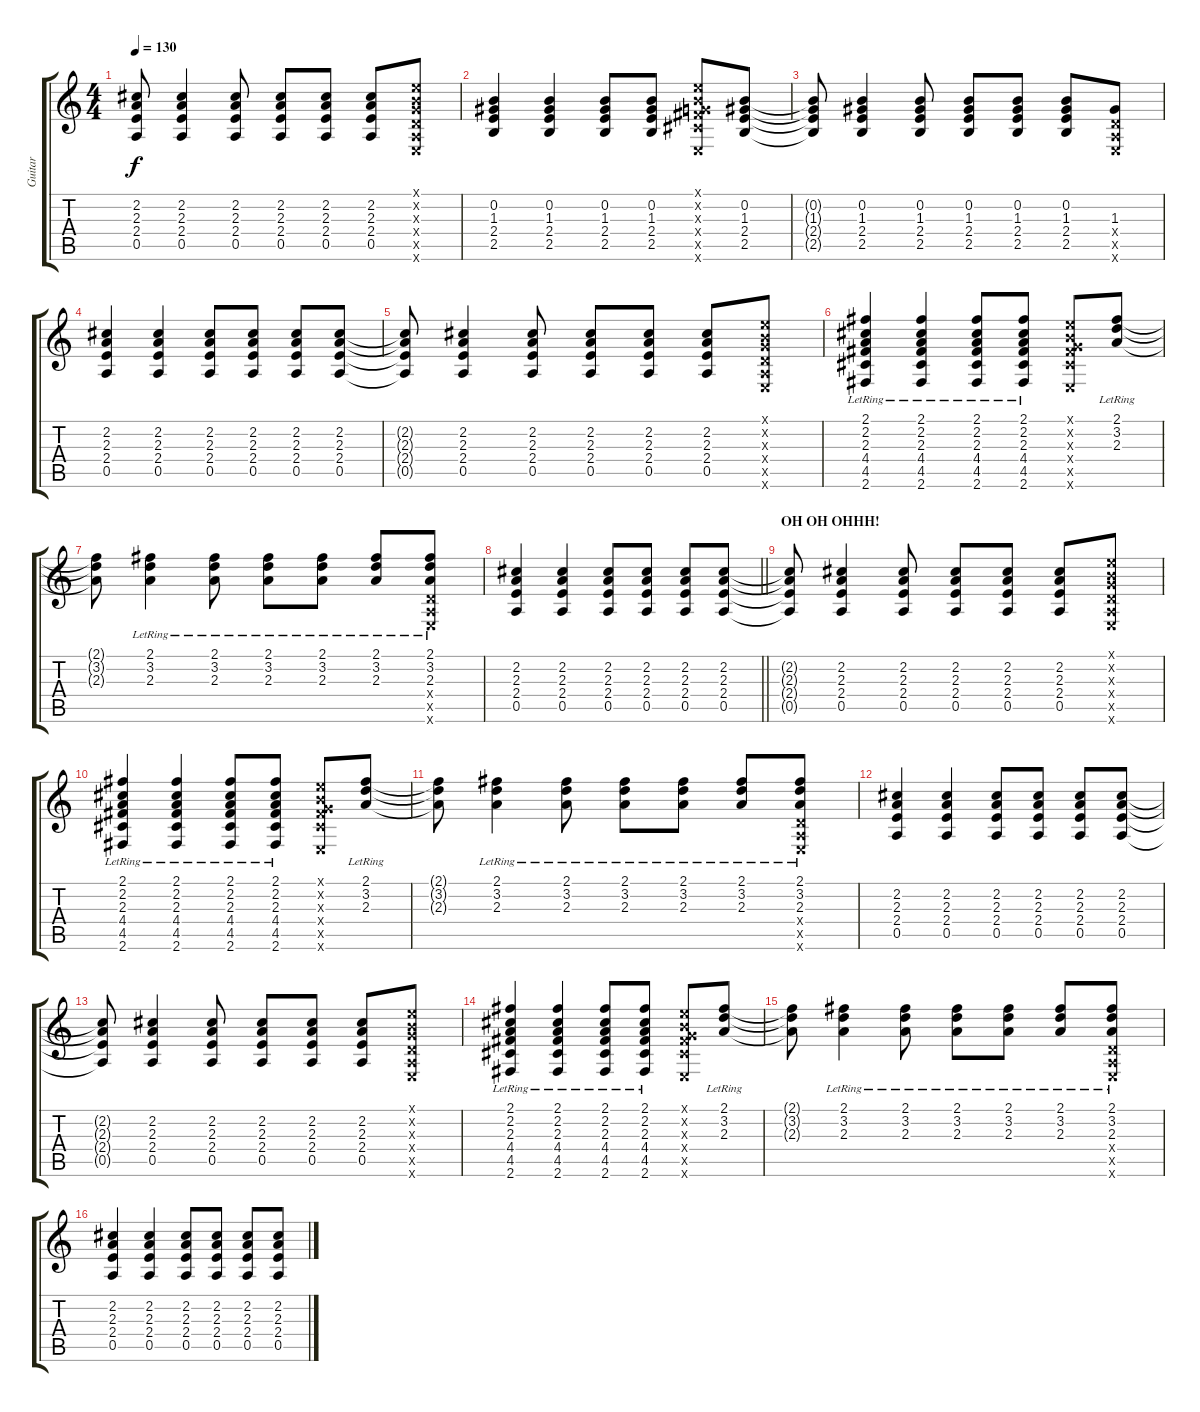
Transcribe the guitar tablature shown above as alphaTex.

\track ("Guitar" "Guitar") {instrument acousticguitarsteel}
\staff {score tabs}
\tuning (E4 B3 G3 D3 A2 E2) {hide}
\ts (4 4)
\tempo 130
\clef g2
\ks c
(2.2{t} 2.3{t} 2.4{t} 0.5{t}).8{dy f} (2.2 2.3 2.4 0.5).4 (2.2 2.3 2.4 0.5).8 (2.2 2.3 2.4 0.5).8 (2.2 2.3 2.4 0.5).8 (2.2 2.3 2.4 0.5).8 (0.1{x} 0.2{x} 0.3{x} 0.4{x} 0.5{x} 0.6{x}).8 |
(0.2 1.3 2.4 2.5).4 (0.2 1.3 2.4 2.5).4 (0.2 1.3 2.4 2.5).8 (0.2 1.3 2.4 2.5).8 (0.1{x} 0.2{x} 0.3{x} 4.4{x} 4.5{x} 0.6{x}).8 (0.2 1.3 2.4 2.5).8 |
(0.2{t} 1.3{t} 2.4{t} 2.5{t}).8 (0.2 1.3 2.4 2.5).4 (0.2 1.3 2.4 2.5).8 (0.2 1.3 2.4 2.5).8 (0.2 1.3 2.4 2.5).8 (0.2 1.3 2.4 2.5).8 (1.3 0.4{x} 0.5{x} 0.6{x}).8 |
(2.2 2.3 2.4 0.5).4 (2.2 2.3 2.4 0.5).4 (2.2 2.3 2.4 0.5).8 (2.2 2.3 2.4 0.5).8 (2.2 2.3 2.4 0.5).8 (2.2 2.3 2.4 0.5).8 |
(2.2{t} 2.3{t} 2.4{t} 0.5{t}).8 (2.2 2.3 2.4 0.5).4 (2.2 2.3 2.4 0.5).8 (2.2 2.3 2.4 0.5).8 (2.2 2.3 2.4 0.5).8 (2.2 2.3 2.4 0.5).8 (0.1{x} 0.2{x} 0.3{x} 0.4{x} 0.5{x} 0.6{x}).8 |
(2.1{lr} 2.2{lr} 2.3{lr} 4.4{lr} 4.5{lr} 2.6{lr}).4 (2.1{lr} 2.2{lr} 2.3{lr} 4.4{lr} 4.5{lr} 2.6{lr}).4 (2.1{lr} 2.2{lr} 2.3{lr} 4.4{lr} 4.5{lr} 2.6{lr}).8 (2.1{lr} 2.2{lr} 2.3{lr} 4.4{lr} 4.5{lr} 2.6{lr}).8 (0.1{x} 0.2{x} 0.3{x} 4.4{x} 4.5{x} 0.6{x}).8 (2.1{lr} 3.2{lr} 2.3{lr}).8 |
(2.1{t} 3.2{t} 2.3{t}).8 (2.1{lr} 3.2{lr} 2.3{lr}).4 (2.1{lr} 3.2{lr} 2.3{lr}).8 (2.1{lr} 3.2{lr} 2.3{lr}).8 (2.1{lr} 3.2{lr} 2.3{lr}).8 (2.1{lr} 3.2{lr} 2.3{lr}).8 (2.1{lr} 3.2{lr} 2.3{lr} 0.4{x} 0.5{x} 0.6{x}).8 |
\barLineRight lightlight
(2.2 2.3 2.4 0.5).4 (2.2 2.3 2.4 0.5).4 (2.2 2.3 2.4 0.5).8 (2.2 2.3 2.4 0.5).8 (2.2 2.3 2.4 0.5).8 (2.2 2.3 2.4 0.5).8 |
\section ("" "OH OH OHHH!")
(2.2{t} 2.3{t} 2.4{t} 0.5{t}).8 (2.2 2.3 2.4 0.5).4 (2.2 2.3 2.4 0.5).8 (2.2 2.3 2.4 0.5).8 (2.2 2.3 2.4 0.5).8 (2.2 2.3 2.4 0.5).8 (0.1{x} 0.2{x} 0.3{x} 0.4{x} 0.5{x} 0.6{x}).8 |
(2.1{lr} 2.2{lr} 2.3{lr} 4.4{lr} 4.5{lr} 2.6{lr}).4 (2.1{lr} 2.2{lr} 2.3{lr} 4.4{lr} 4.5{lr} 2.6{lr}).4 (2.1{lr} 2.2{lr} 2.3{lr} 4.4{lr} 4.5{lr} 2.6{lr}).8 (2.1{lr} 2.2{lr} 2.3{lr} 4.4{lr} 4.5{lr} 2.6{lr}).8 (0.1{x} 0.2{x} 0.3{x} 4.4{x} 4.5{x} 0.6{x}).8 (2.1{lr} 3.2{lr} 2.3{lr}).8 |
(2.1{t} 3.2{t} 2.3{t}).8 (2.1{lr} 3.2{lr} 2.3{lr}).4 (2.1{lr} 3.2{lr} 2.3{lr}).8 (2.1{lr} 3.2{lr} 2.3{lr}).8 (2.1{lr} 3.2{lr} 2.3{lr}).8 (2.1{lr} 3.2{lr} 2.3{lr}).8 (2.1{lr} 3.2{lr} 2.3{lr} 0.4{x} 0.5{x} 0.6{x}).8 |
(2.2 2.3 2.4 0.5).4 (2.2 2.3 2.4 0.5).4 (2.2 2.3 2.4 0.5).8 (2.2 2.3 2.4 0.5).8 (2.2 2.3 2.4 0.5).8 (2.2 2.3 2.4 0.5).8 |
(2.2{t} 2.3{t} 2.4{t} 0.5{t}).8 (2.2 2.3 2.4 0.5).4 (2.2 2.3 2.4 0.5).8 (2.2 2.3 2.4 0.5).8 (2.2 2.3 2.4 0.5).8 (2.2 2.3 2.4 0.5).8 (0.1{x} 0.2{x} 0.3{x} 0.4{x} 0.5{x} 0.6{x}).8 |
(2.1{lr} 2.2{lr} 2.3{lr} 4.4{lr} 4.5{lr} 2.6{lr}).4 (2.1{lr} 2.2{lr} 2.3{lr} 4.4{lr} 4.5{lr} 2.6{lr}).4 (2.1{lr} 2.2{lr} 2.3{lr} 4.4{lr} 4.5{lr} 2.6{lr}).8 (2.1{lr} 2.2{lr} 2.3{lr} 4.4{lr} 4.5{lr} 2.6{lr}).8 (0.1{x} 0.2{x} 0.3{x} 4.4{x} 4.5{x} 0.6{x}).8 (2.1{lr} 3.2{lr} 2.3{lr}).8 |
(2.1{t} 3.2{t} 2.3{t}).8 (2.1{lr} 3.2{lr} 2.3{lr}).4 (2.1{lr} 3.2{lr} 2.3{lr}).8 (2.1{lr} 3.2{lr} 2.3{lr}).8 (2.1{lr} 3.2{lr} 2.3{lr}).8 (2.1{lr} 3.2{lr} 2.3{lr}).8 (2.1{lr} 3.2{lr} 2.3{lr} 0.4{x} 0.5{x} 0.6{x}).8 |
(2.2 2.3 2.4 0.5).4 (2.2 2.3 2.4 0.5).4 (2.2 2.3 2.4 0.5).8 (2.2 2.3 2.4 0.5).8 (2.2 2.3 2.4 0.5).8 (2.2 2.3 2.4 0.5).8
